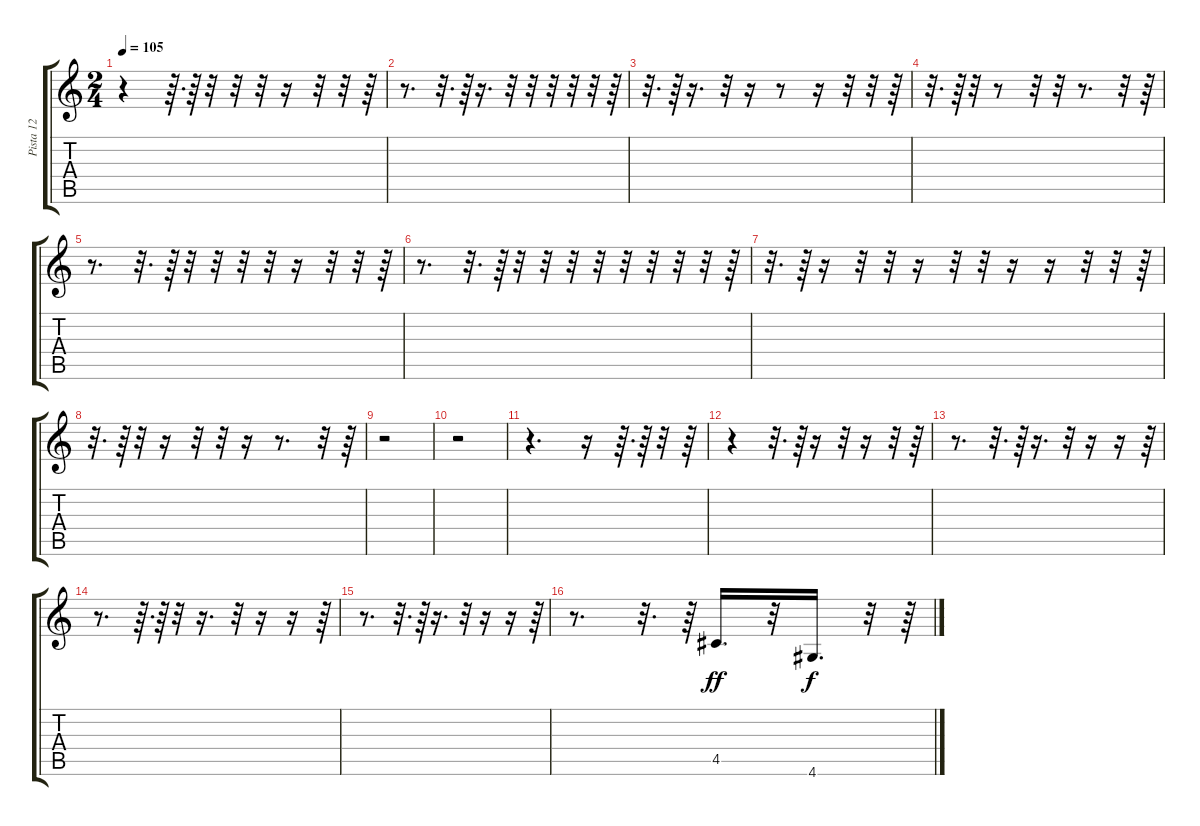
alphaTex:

\track ("Pista 12" "Pista 12") {instrument electricbassfinger}
\staff {score tabs}
\tuning (E4 B3 G3 D3 A2 E2) {hide}
\ts (2 4)
\tempo 105
\clef g2
\ks c
r.4{dy f} r.64{d} r.64 r.32 r.32 r.32 r.16 r.32 r.32 r.64 |
r.8{d} r.32{d} r.64 r.16{d} r.32 r.32 r.32 r.32 r.32 r.64 |
r.32{d} r.64 r.16{d} r.32 r.16 r.8 r.16 r.32 r.32 r.64 |
r.32{d} r.64 r.32 r.8 r.32 r.32 r.8{d} r.32 r.64 |
r.8{d} r.32{d} r.64 r.32 r.32 r.32 r.32 r.16 r.32 r.32 r.64 |
r.8{d} r.32{d} r.64 r.32 r.32 r.32 r.32 r.32 r.32 r.32 r.32 r.64 |
r.32{d} r.64 r.16 r.32 r.32 r.16 r.32 r.32 r.16 r.16 r.32 r.32 r.64 |
r.32{d} r.64 r.32 r.16 r.32 r.32 r.16 r.8{d} r.32 r.64 |
r.2 |
r.2 |
r.4{d} r.16 r.64{d} r.64 r.32 r.64 |
r.4 r.32{d} r.64 r.16 r.32 r.16 r.32 r.64 |
r.8{d} r.32{d} r.64 r.16{d} r.32 r.16 r.16 r.64 |
r.8{d} r.64{d} r.64 r.32 r.16{d} r.32 r.16 r.16 r.64 |
r.8{d} r.32{d} r.64 r.16{d} r.32 r.16 r.16 r.64 |
r.8{d} r.32{d} r.64 4.5.16{d dy ff} r.32 4.6.16{d dy f} r.32 r.64
